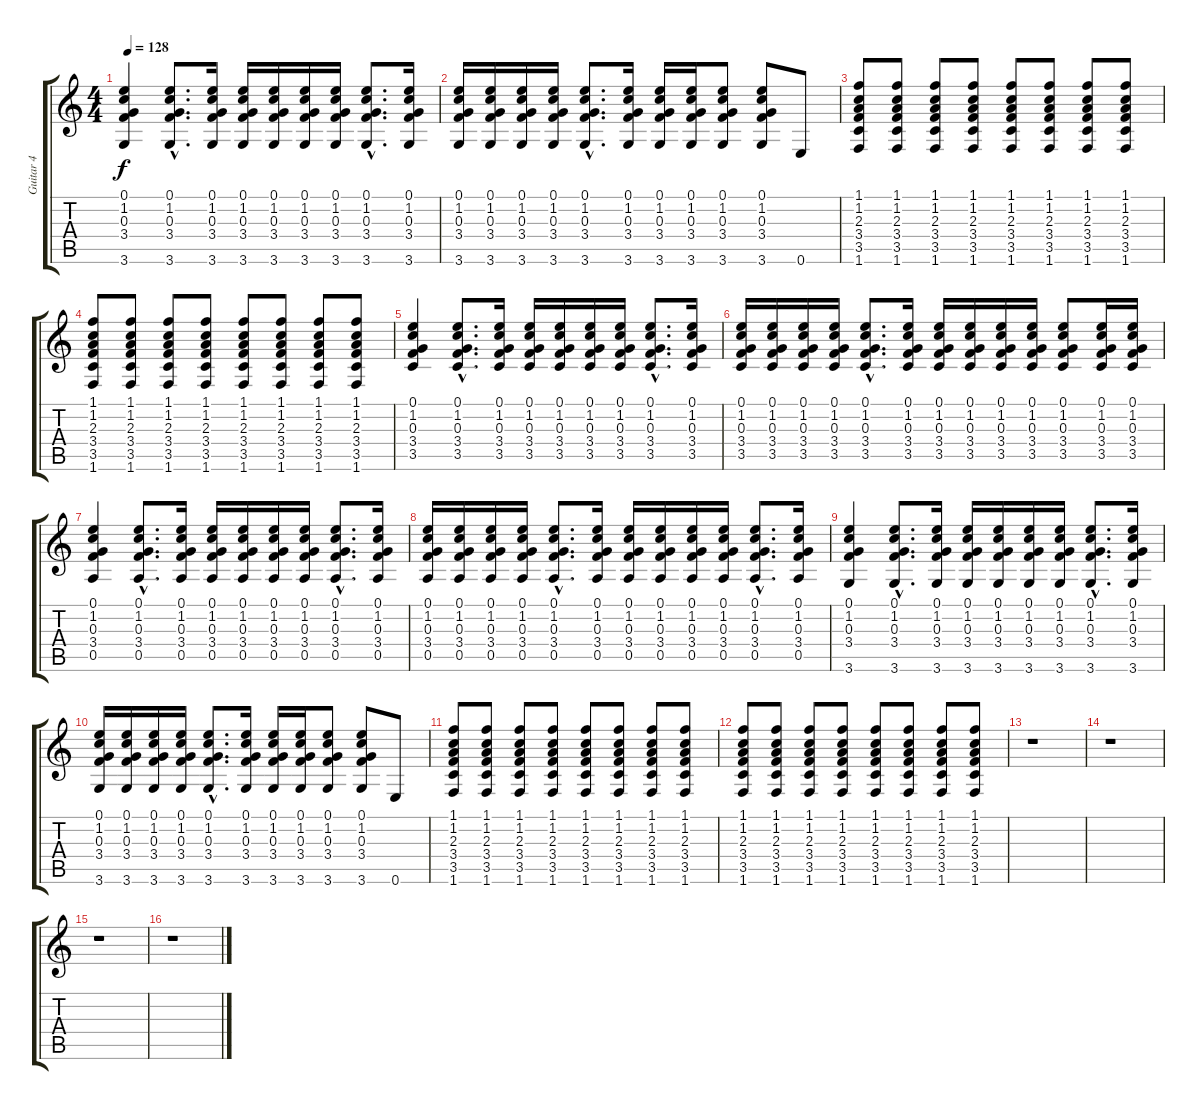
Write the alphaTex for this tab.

\track ("Guitar 4" "Guitar 4") {instrument overdrivenguitar}
\staff {score tabs}
\tuning (E4 B3 G3 D3 A2 E2) {hide}
\ts (4 4)
\tempo 128
\clef g2
\ks c
(0.1 1.2 0.3 3.4 3.6).4{dy f} (0.1{hac} 1.2{hac} 0.3{hac} 3.4{hac} 3.6{hac}).8{d} (0.1 1.2 0.3 3.4 3.6).16 (0.1 1.2 0.3 3.4 3.6).16 (0.1 1.2 0.3 3.4 3.6).16 (0.1 1.2 0.3 3.4 3.6).16 (0.1 1.2 0.3 3.4 3.6).16 (0.1{hac} 1.2{hac} 0.3{hac} 3.4{hac} 3.6{hac}).8{d} (0.1 1.2 0.3 3.4 3.6).16 |
(0.1 1.2 0.3 3.4 3.6).16 (0.1 1.2 0.3 3.4 3.6).16 (0.1 1.2 0.3 3.4 3.6).16 (0.1 1.2 0.3 3.4 3.6).16 (0.1{hac} 1.2{hac} 0.3{hac} 3.4{hac} 3.6{hac}).8{d} (0.1 1.2 0.3 3.4 3.6).16 (0.1 1.2 0.3 3.4 3.6).16 (0.1 1.2 0.3 3.4 3.6).16 (0.1 1.2 0.3 3.4 3.6).8 (0.1 1.2 0.3 3.4 3.6).8 0.6.8 |
(1.1 1.2 2.3 3.4 3.5 1.6).8 (1.1 1.2 2.3 3.4 3.5 1.6).8 (1.1 1.2 2.3 3.4 3.5 1.6).8 (1.1 1.2 2.3 3.4 3.5 1.6).8 (1.1 1.2 2.3 3.4 3.5 1.6).8 (1.1 1.2 2.3 3.4 3.5 1.6).8 (1.1 1.2 2.3 3.4 3.5 1.6).8 (1.1 1.2 2.3 3.4 3.5 1.6).8 |
(1.1 1.2 2.3 3.4 3.5 1.6).8 (1.1 1.2 2.3 3.4 3.5 1.6).8 (1.1 1.2 2.3 3.4 3.5 1.6).8 (1.1 1.2 2.3 3.4 3.5 1.6).8 (1.1 1.2 2.3 3.4 3.5 1.6).8 (1.1 1.2 2.3 3.4 3.5 1.6).8 (1.1 1.2 2.3 3.4 3.5 1.6).8 (1.1 1.2 2.3 3.4 3.5 1.6).8 |
(0.1 1.2 0.3 3.4 3.5).4{balance 4 instrument distortionguitar} (0.1{hac} 1.2{hac} 0.3{hac} 3.4{hac} 3.5{hac}).8{d} (0.1 1.2 0.3 3.4 3.5).16 (0.1 1.2 0.3 3.4 3.5).16 (0.1 1.2 0.3 3.4 3.5).16 (0.1 1.2 0.3 3.4 3.5).16 (0.1 1.2 0.3 3.4 3.5).16 (0.1{hac} 1.2{hac} 0.3{hac} 3.4{hac} 3.5{hac}).8{d} (0.1 1.2 0.3 3.4 3.5).16 |
(0.1 1.2 0.3 3.4 3.5).16 (0.1 1.2 0.3 3.4 3.5).16 (0.1 1.2 0.3 3.4 3.5).16 (0.1 1.2 0.3 3.4 3.5).16 (0.1{hac} 1.2{hac} 0.3{hac} 3.4{hac} 3.5{hac}).8{d} (0.1 1.2 0.3 3.4 3.5).16 (0.1 1.2 0.3 3.4 3.5).16 (0.1 1.2 0.3 3.4 3.5).16 (0.1 1.2 0.3 3.4 3.5).16 (0.1 1.2 0.3 3.4 3.5).16 (0.1 1.2 0.3 3.4 3.5).8 (0.1 1.2 0.3 3.4 3.5).16 (0.1 1.2 0.3 3.4 3.5).16 |
(0.1 1.2 0.3 3.4 0.5).4 (0.1{hac} 1.2{hac} 0.3{hac} 3.4{hac} 0.5{hac}).8{d} (0.1 1.2 0.3 3.4 0.5).16 (0.1 1.2 0.3 3.4 0.5).16 (0.1 1.2 0.3 3.4 0.5).16 (0.1 1.2 0.3 3.4 0.5).16 (0.1 1.2 0.3 3.4 0.5).16 (0.1{hac} 1.2{hac} 0.3{hac} 3.4{hac} 0.5{hac}).8{d} (0.1 1.2 0.3 3.4 0.5).16 |
(0.1 1.2 0.3 3.4 0.5).16 (0.1 1.2 0.3 3.4 0.5).16 (0.1 1.2 0.3 3.4 0.5).16 (0.1 1.2 0.3 3.4 0.5).16 (0.1{hac} 1.2{hac} 0.3{hac} 3.4{hac} 0.5{hac}).8{d} (0.1 1.2 0.3 3.4 0.5).16 (0.1 1.2 0.3 3.4 0.5).16 (0.1 1.2 0.3 3.4 0.5).16 (0.1 1.2 0.3 3.4 0.5).16 (0.1 1.2 0.3 3.4 0.5).16 (0.1{hac} 1.2{hac} 0.3{hac} 3.4{hac} 0.5{hac}).8{d} (0.1 1.2 0.3 3.4 0.5).16 |
(0.1 1.2 0.3 3.4 3.6).4 (0.1{hac} 1.2{hac} 0.3{hac} 3.4{hac} 3.6{hac}).8{d} (0.1 1.2 0.3 3.4 3.6).16 (0.1 1.2 0.3 3.4 3.6).16 (0.1 1.2 0.3 3.4 3.6).16 (0.1 1.2 0.3 3.4 3.6).16 (0.1 1.2 0.3 3.4 3.6).16 (0.1{hac} 1.2{hac} 0.3{hac} 3.4{hac} 3.6{hac}).8{d} (0.1 1.2 0.3 3.4 3.6).16 |
(0.1 1.2 0.3 3.4 3.6).16 (0.1 1.2 0.3 3.4 3.6).16 (0.1 1.2 0.3 3.4 3.6).16 (0.1 1.2 0.3 3.4 3.6).16 (0.1{hac} 1.2{hac} 0.3{hac} 3.4{hac} 3.6{hac}).8{d} (0.1 1.2 0.3 3.4 3.6).16 (0.1 1.2 0.3 3.4 3.6).16 (0.1 1.2 0.3 3.4 3.6).16 (0.1 1.2 0.3 3.4 3.6).8 (0.1 1.2 0.3 3.4 3.6).8 0.6.8 |
(1.1 1.2 2.3 3.4 3.5 1.6).8 (1.1 1.2 2.3 3.4 3.5 1.6).8 (1.1 1.2 2.3 3.4 3.5 1.6).8 (1.1 1.2 2.3 3.4 3.5 1.6).8 (1.1 1.2 2.3 3.4 3.5 1.6).8 (1.1 1.2 2.3 3.4 3.5 1.6).8 (1.1 1.2 2.3 3.4 3.5 1.6).8 (1.1 1.2 2.3 3.4 3.5 1.6).8 |
(1.1 1.2 2.3 3.4 3.5 1.6).8 (1.1 1.2 2.3 3.4 3.5 1.6).8 (1.1 1.2 2.3 3.4 3.5 1.6).8 (1.1 1.2 2.3 3.4 3.5 1.6).8 (1.1 1.2 2.3 3.4 3.5 1.6).8 (1.1 1.2 2.3 3.4 3.5 1.6).8 (1.1 1.2 2.3 3.4 3.5 1.6).8 (1.1 1.2 2.3 3.4 3.5 1.6).8 |
r.1 |
r.1 |
r.1 |
r.1
